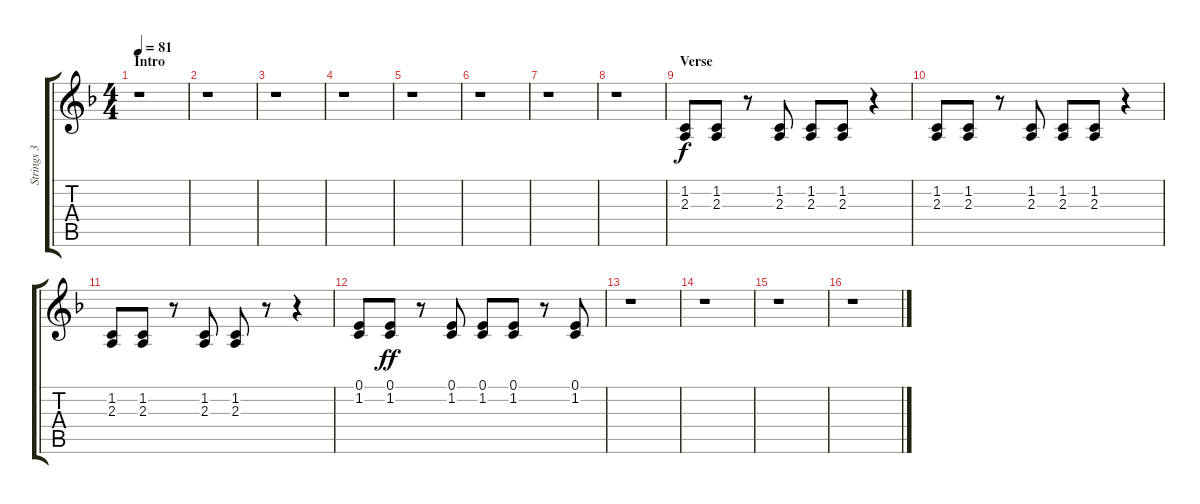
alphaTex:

\track ("Strings 3" "Strings 3") {instrument pizzicatostrings}
\staff {score tabs}
\tuning (E4 B3 G3 D3 A2 E2) {hide}
\ts (4 4)
\section ("" "Intro")
\tempo 81
\clef g2
\ks f
r.1{dy f instrument pizzicatostrings} |
r.1 |
r.1 |
r.1 |
r.1 |
r.1 |
r.1 |
r.1 |
\section ("" "Verse")
(1.2 2.3).8 (1.2 2.3).8 r.8 (1.2 2.3).8 (1.2 2.3).8 (1.2 2.3).8 r.4 |
(1.2 2.3).8 (1.2 2.3).8 r.8 (1.2 2.3).8 (1.2 2.3).8 (1.2 2.3).8 r.4 |
(1.2 2.3).8 (1.2 2.3).8 r.8 (1.2 2.3).8 (1.2 2.3).8 r.8 r.4 |
(0.1 1.2).8 (0.1 1.2).8{dy ff} r.8 (0.1 1.2).8 (0.1 1.2).8 (0.1 1.2).8 r.8 (0.1 1.2).8 |
r.1 |
r.1 |
r.1 |
r.1
